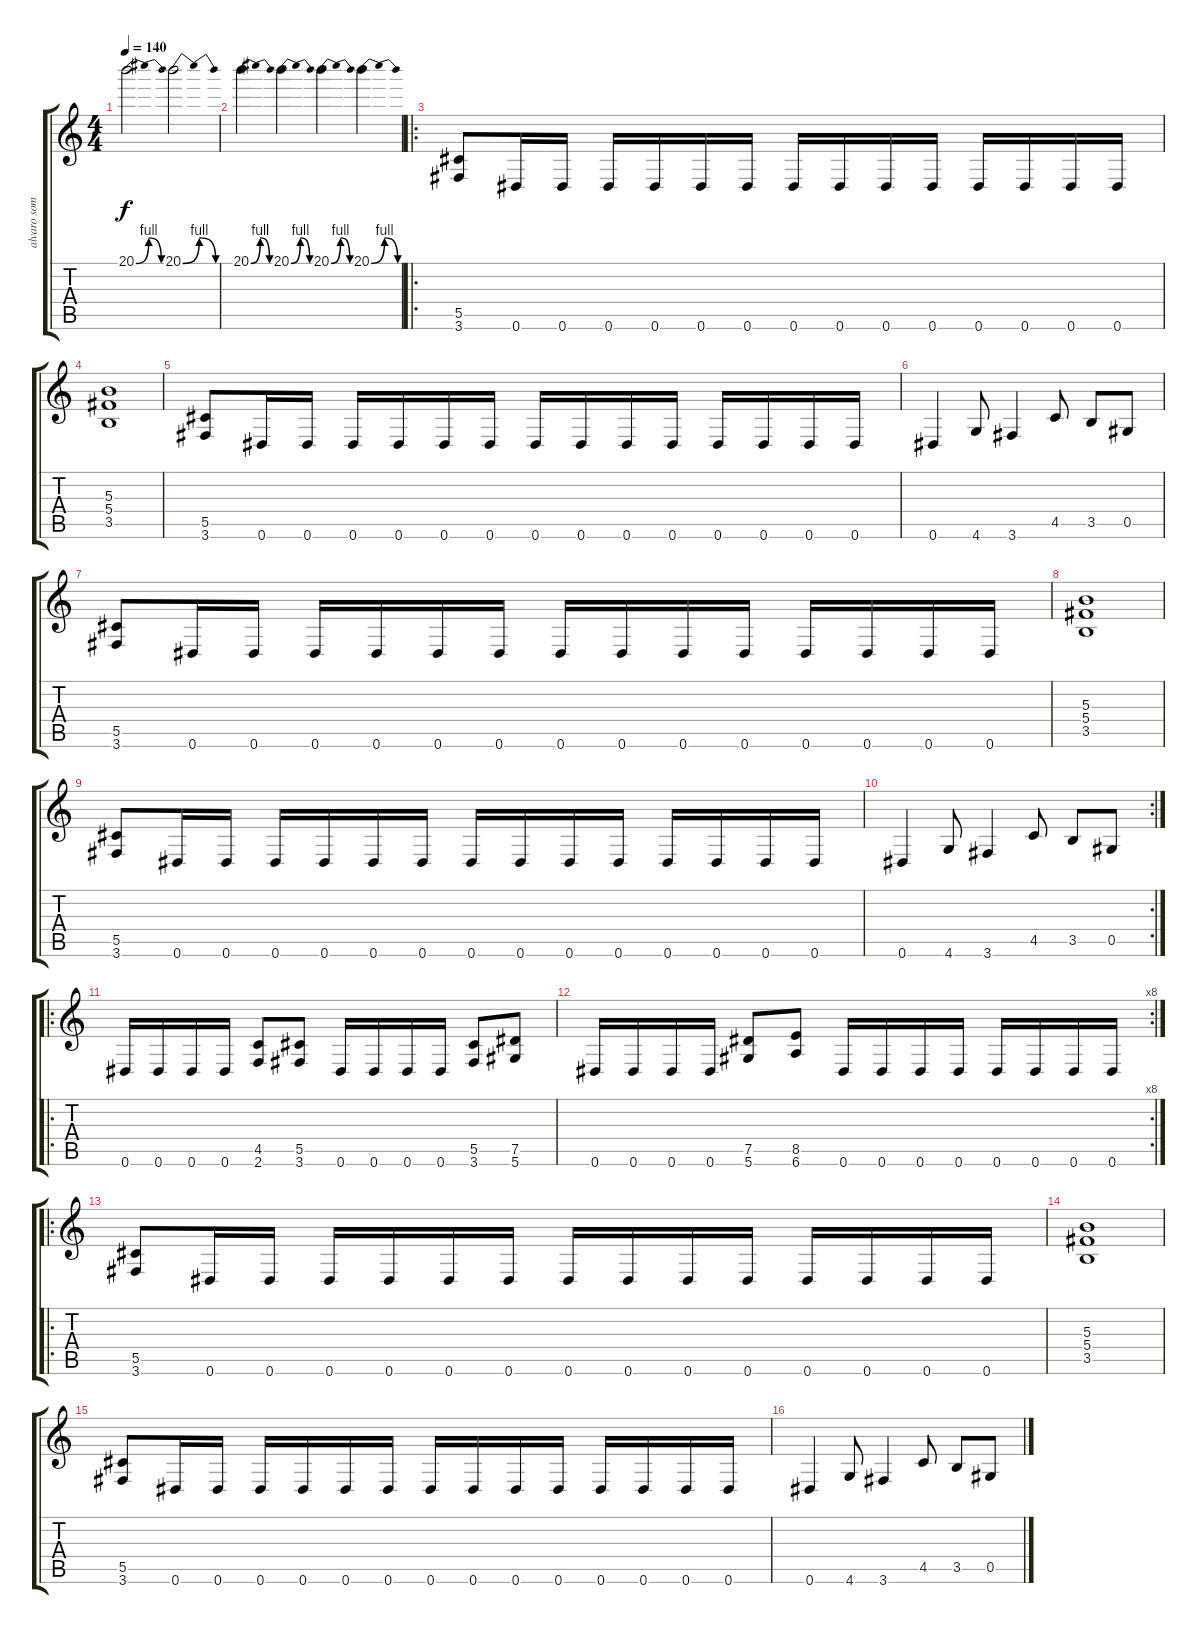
\track ("alvaro soms" "alvaro som") {instrument distortionguitar}
\staff {score tabs}
\tuning (Eb4 Bb3 Gb3 Db3 Ab2 Eb2) {hide}
\ts (4 4)
\tempo 140
\clef g2
\ks c
20.1{be (bendrelease 0 0 15 4 30 4 60 0)}.2{dy f instrument distortionguitar} 20.1{be (bendrelease 0 0 15 4 30 4 60 0)}.2 |
20.1{be (bendrelease 0 0 15 4 30 4 60 0)}.4 20.1{be (bendrelease 0 0 15 4 30 4 60 0)}.4 20.1{be (bendrelease 0 0 15 4 30 4 60 0)}.4 20.1{be (bendrelease 0 0 15 4 30 4 60 0)}.4 |
\ro
(5.5 3.6).8 0.6.16 0.6.16 0.6.16 0.6.16 0.6.16 0.6.16 0.6.16 0.6.16 0.6.16 0.6.16 0.6.16 0.6.16 0.6.16 0.6.16 |
(5.3 5.4 3.5).1 |
(5.5 3.6).8 0.6.16 0.6.16 0.6.16 0.6.16 0.6.16 0.6.16 0.6.16 0.6.16 0.6.16 0.6.16 0.6.16 0.6.16 0.6.16 0.6.16 |
0.6.4 4.6.8 3.6.4 4.5.8 3.5.8 0.5.8 |
(5.5 3.6).8 0.6.16 0.6.16 0.6.16 0.6.16 0.6.16 0.6.16 0.6.16 0.6.16 0.6.16 0.6.16 0.6.16 0.6.16 0.6.16 0.6.16 |
(5.3 5.4 3.5).1 |
(5.5 3.6).8 0.6.16 0.6.16 0.6.16 0.6.16 0.6.16 0.6.16 0.6.16 0.6.16 0.6.16 0.6.16 0.6.16 0.6.16 0.6.16 0.6.16 |
\rc 2
0.6.4 4.6.8 3.6.4 4.5.8 3.5.8 0.5.8 |
\ro
0.6.16 0.6.16 0.6.16 0.6.16 (4.5 2.6).8 (5.5 3.6).8 0.6.16 0.6.16 0.6.16 0.6.16 (5.5 3.6).8 (7.5 5.6).8 |
\rc 8
0.6.16 0.6.16 0.6.16 0.6.16 (7.5 5.6).8 (8.5 6.6).8 0.6.16 0.6.16 0.6.16 0.6.16 0.6.16 0.6.16 0.6.16 0.6.16 |
\ro
(5.5 3.6).8 0.6.16 0.6.16 0.6.16 0.6.16 0.6.16 0.6.16 0.6.16 0.6.16 0.6.16 0.6.16 0.6.16 0.6.16 0.6.16 0.6.16 |
(5.3 5.4 3.5).1 |
(5.5 3.6).8 0.6.16 0.6.16 0.6.16 0.6.16 0.6.16 0.6.16 0.6.16 0.6.16 0.6.16 0.6.16 0.6.16 0.6.16 0.6.16 0.6.16 |
0.6.4 4.6.8 3.6.4 4.5.8 3.5.8 0.5.8
